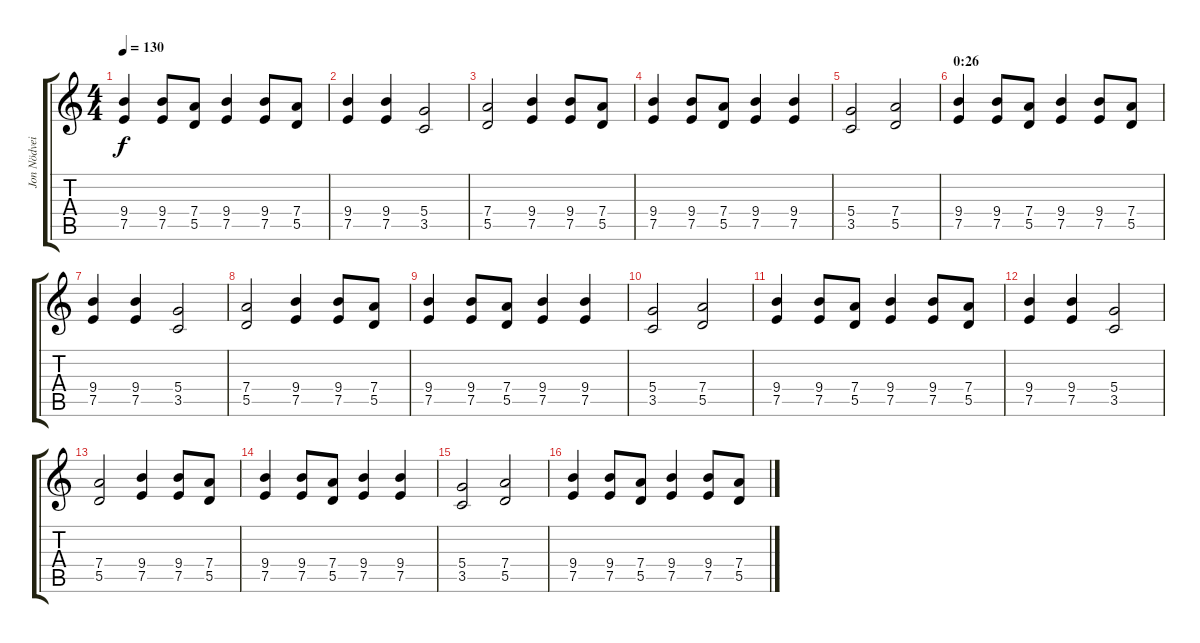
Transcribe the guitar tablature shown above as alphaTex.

\track ("Jon Nödveidt" "Jon Nödvei") {instrument distortionguitar}
\staff {score tabs}
\tuning (E4 B3 G3 D3 A2 E2) {hide}
\ts (4 4)
\tempo 130
\clef g2
\ks c
(9.4 7.5).4{dy f instrument distortionguitar} (9.4 7.5).8 (7.4 5.5).8 (9.4 7.5).4 (9.4 7.5).8 (7.4 5.5).8 |
(9.4 7.5).4 (9.4 7.5).4 (5.4 3.5).2 |
(7.4 5.5).2 (9.4 7.5).4 (9.4 7.5).8 (7.4 5.5).8 |
(9.4 7.5).4 (9.4 7.5).8 (7.4 5.5).8 (9.4 7.5).4 (9.4 7.5).4 |
(5.4 3.5).2 (7.4 5.5).2 |
\section ("" "0:26")
(9.4 7.5).4 (9.4 7.5).8 (7.4 5.5).8 (9.4 7.5).4 (9.4 7.5).8 (7.4 5.5).8 |
(9.4 7.5).4 (9.4 7.5).4 (5.4 3.5).2 |
(7.4 5.5).2 (9.4 7.5).4 (9.4 7.5).8 (7.4 5.5).8 |
(9.4 7.5).4 (9.4 7.5).8 (7.4 5.5).8 (9.4 7.5).4 (9.4 7.5).4 |
(5.4 3.5).2 (7.4 5.5).2 |
(9.4 7.5).4 (9.4 7.5).8 (7.4 5.5).8 (9.4 7.5).4 (9.4 7.5).8 (7.4 5.5).8 |
(9.4 7.5).4 (9.4 7.5).4 (5.4 3.5).2 |
(7.4 5.5).2 (9.4 7.5).4 (9.4 7.5).8 (7.4 5.5).8 |
(9.4 7.5).4 (9.4 7.5).8 (7.4 5.5).8 (9.4 7.5).4 (9.4 7.5).4 |
(5.4 3.5).2 (7.4 5.5).2 |
(9.4 7.5).4 (9.4 7.5).8 (7.4 5.5).8 (9.4 7.5).4 (9.4 7.5).8 (7.4 5.5).8
